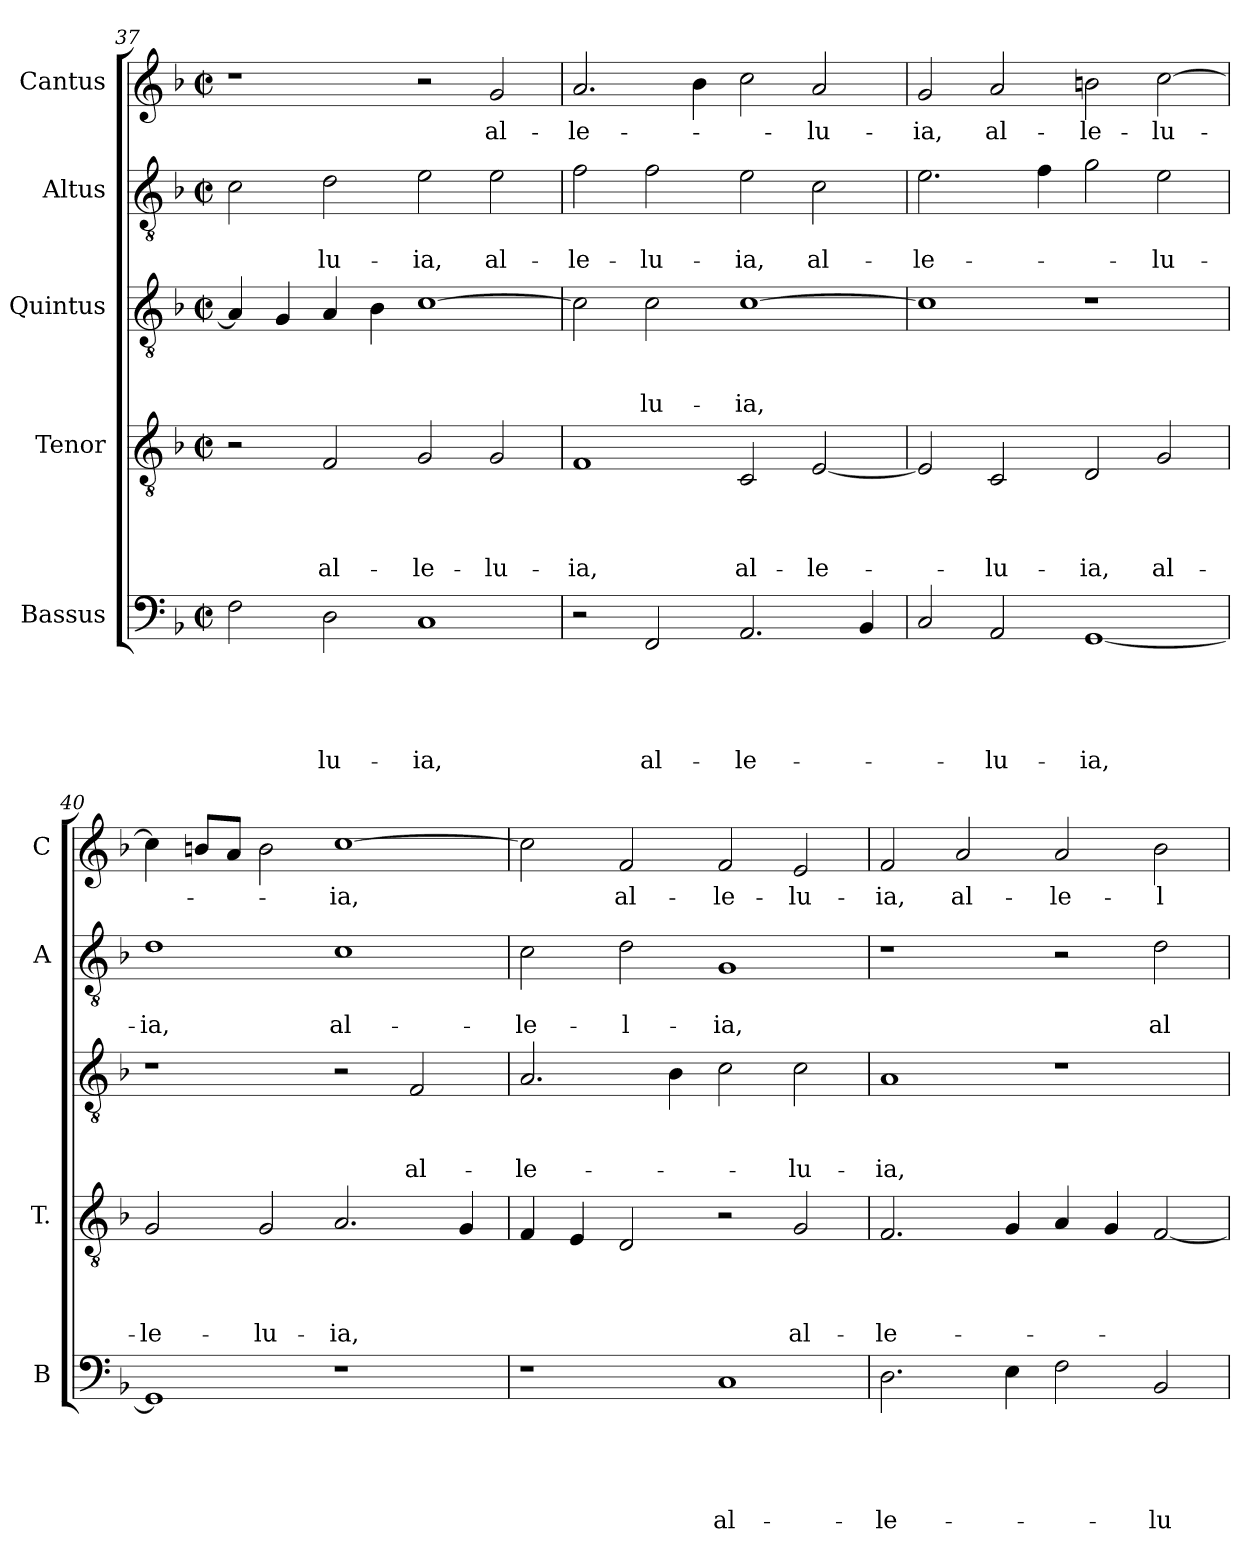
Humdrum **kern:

**kern	**text	**text	**text	**text	**text	**kern	**text	**text	**text	**text	**kern	**text	**text	**text	**kern	**text	**text	**kern	**text
*part5	*part5	*part5	*part5	*part5	*part5	*part4	*part4	*part4	*part4	*part4	*part3	*part3	*part3	*part3	*part2	*part2	*part2	*part1	*part1
*staff5	*staff5	*staff5	*staff5	*staff5	*staff5	*staff4	*staff4	*staff4	*staff4	*staff4	*staff3	*staff3	*staff3	*staff3	*staff2	*staff2	*staff2	*staff1	*staff1
*I"Bassus	*	*	*	*	*	*I"Tenor	*	*	*	*	*I"Quintus	*	*	*	*I"Altus	*	*	*I"Cantus	*
*I'B	*	*	*	*	*	*I'T.	*	*	*	*	*	*	*	*	*I'A	*	*	*I'C	*
!!LO:LB:g=z
*clefF4	*	*	*	*	*	*clefGv2	*	*	*	*	*clefGv2	*	*	*	*clefGv2	*	*	*clefG2	*
*k[b-]	*	*	*	*	*	*k[b-]	*	*	*	*	*k[b-]	*	*	*	*k[b-]	*	*	*k[b-]	*
*F:	*	*	*	*	*	*F:	*	*	*	*	*F:	*	*	*	*F:	*	*	*F:	*
*M2/2	*	*	*	*	*	*M2/2	*	*	*	*	*M2/2	*	*	*	*M2/2	*	*	*M2/2	*
*met(c|)	*	*	*	*	*	*met(c|)	*	*	*	*	*met(c|)	*	*	*	*met(c|)	*	*	*met(c|)	*
=37	=37	=37	=37	=37	=37	=37	=37	=37	=37	=37	=37	=37	=37	=37	=37	=37	=37	=37	=37
2F\	.	.	.	.	.	2r	.	.	.	.	4A/]	.	.	.	2c\	.	.	1r	.
.	.	.	.	.	.	.	.	.	.	.	4G/	.	.	.	.	.	.	.	.
!	!	!	!	!	!LO:LY:b	!	!	!	!	!LO:LY:b	!	!	!	!	!	!	!LO:LY:b	!	!
2D\	.	.	.	.	-lu-	2F/	.	.	.	al-	4A/	.	.	.	2d\	.	-lu-	.	.
.	.	.	.	.	.	.	.	.	.	.	4B-\	.	.	.	.	.	.	.	.
!	!	!	!	!	!LO:LY:b	!	!	!	!	!LO:LY:b	!	!	!	!	!	!	!LO:LY:b	!	!
1C	.	.	.	.	-ia,	2G/	.	.	.	-le-	[1c	.	.	.	2e\	.	-ia,	2r	.
!	!	!	!	!	!	!	!	!	!	!LO:LY:b	!	!	!	!	!	!	!LO:LY:b	!	!LO:LY:b
.	.	.	.	.	.	2G/	.	.	.	-lu-	.	.	.	.	2e\	.	al-	2g/	al-
=38	=38	=38	=38	=38	=38	=38	=38	=38	=38	=38	=38	=38	=38	=38	=38	=38	=38	=38	=38
!	!	!	!	!	!	!	!	!	!	!LO:LY:b	!	!	!	!	!	!	!LO:LY:b	!	!LO:LY:b
2r	.	.	.	.	.	1F	.	.	.	-ia,	2c\]	.	.	.	2f\	.	-le-	2.a/	-le-
!	!	!	!	!	!LO:LY:b	!	!	!	!	!	!	!	!	!LO:LY:b	!	!	!LO:LY:b	!	!
2FF/	.	.	.	.	al-	.	.	.	.	.	2c\	.	.	-lu-	2f\	.	-lu-	.	.
.	.	.	.	.	.	.	.	.	.	.	.	.	.	.	.	.	.	4b-\	.
!	!	!	!	!	!LO:LY:b	!	!	!	!	!LO:LY:b	!	!	!	!LO:LY:b	!	!	!LO:LY:b	!	!
2.AA/	.	.	.	.	-le-	2C/	.	.	.	al-	[1c	.	.	-ia,	2e\	.	-ia,	2cc\	.
!	!	!	!	!	!	!	!	!	!	!LO:LY:b	!	!	!	!	!	!	!LO:LY:b	!	!LO:LY:b
.	.	.	.	.	.	[2E/	.	.	.	-le-	.	.	.	.	2c\	.	al-	2a/	-lu-
4BB-/	.	.	.	.	.	.	.	.	.	.	.	.	.	.	.	.	.	.	.
=39	=39	=39	=39	=39	=39	=39	=39	=39	=39	=39	=39	=39	=39	=39	=39	=39	=39	=39	=39
!	!	!	!	!	!	!	!	!	!	!	!	!	!	!	!	!	!LO:LY:b	!	!LO:LY:b
2C/	.	.	.	.	.	2E/]	.	.	.	.	1c]	.	.	.	2.e\	.	-le-	2g/	-ia,
!	!	!	!	!	!LO:LY:b	!	!	!	!	!LO:LY:b	!	!	!	!	!	!	!	!	!LO:LY:b
2AA/	.	.	.	.	-lu-	2C/	.	.	.	-lu-	.	.	.	.	.	.	.	2a/	al-
.	.	.	.	.	.	.	.	.	.	.	.	.	.	.	4f\	.	.	.	.
!	!	!	!	!	!LO:LY:b	!	!	!	!	!LO:LY:b	!	!	!	!	!	!	!	!	!LO:LY:b
[1GG	.	.	.	.	-ia,	2D/	.	.	.	-ia,	1r	.	.	.	2g\	.	.	2bn\	-le-
!	!	!	!	!	!	!	!	!	!	!LO:LY:b	!	!	!	!	!	!	!LO:LY:b	!	!LO:LY:b
.	.	.	.	.	.	2G/	.	.	.	al-	.	.	.	.	2e\	.	-lu-	[2cc\	-lu-
=40	=40	=40	=40	=40	=40	=40	=40	=40	=40	=40	=40	=40	=40	=40	=40	=40	=40	=40	=40
!	!	!	!	!	!	!	!	!	!	!LO:LY:b	!	!	!	!	!	!	!LO:LY:b	!	!
1GG]	.	.	.	.	.	2G/	.	.	.	-le-	1r	.	.	.	1d	.	-ia,	4cc\]	.
.	.	.	.	.	.	.	.	.	.	.	.	.	.	.	.	.	.	8bn/L	.
.	.	.	.	.	.	.	.	.	.	.	.	.	.	.	.	.	.	8a/J	.
!	!	!	!	!	!	!	!	!	!	!LO:LY:b	!	!	!	!	!	!	!	!	!
.	.	.	.	.	.	2G/	.	.	.	-lu-	.	.	.	.	.	.	.	2b\	.
!	!	!	!	!	!	!	!	!	!	!LO:LY:b	!	!	!	!	!	!	!LO:LY:b	!	!LO:LY:b
1r	.	.	.	.	.	2.A/	.	.	.	-ia,	2r	.	.	.	1c	.	al-	[1cc	-ia,
!	!	!	!	!	!	!	!	!	!	!	!	!	!	!LO:LY:b	!	!	!	!	!
.	.	.	.	.	.	.	.	.	.	.	2F/	.	.	al-	.	.	.	.	.
.	.	.	.	.	.	4G/	.	.	.	.	.	.	.	.	.	.	.	.	.
=41	=41	=41	=41	=41	=41	=41	=41	=41	=41	=41	=41	=41	=41	=41	=41	=41	=41	=41	=41
!	!	!	!	!	!	!	!	!	!	!	!	!	!	!LO:LY:b	!	!	!LO:LY:b	!	!
1r	.	.	.	.	.	4F/	.	.	.	.	2.A/	.	.	-le-	2c\	.	-le-	2cc\]	.
.	.	.	.	.	.	4E/	.	.	.	.	.	.	.	.	.	.	.	.	.
!	!	!	!	!	!	!	!	!	!	!	!	!	!	!	!	!	!LO:LY:b	!	!LO:LY:b
.	.	.	.	.	.	2D/	.	.	.	.	.	.	.	.	2d\	.	-l-	2f/	al-
.	.	.	.	.	.	.	.	.	.	.	4B-\	.	.	.	.	.	.	.	.
!	!	!	!	!	!LO:LY:b	!	!	!	!	!	!	!	!	!	!	!	!LO:LY:b	!	!LO:LY:b
1C	.	.	.	.	al-	2r	.	.	.	.	2c\	.	.	.	1G	.	-ia,	2f/	-le-
!	!	!	!	!	!	!	!	!	!	!LO:LY:b	!	!	!	!LO:LY:b	!	!	!	!	!LO:LY:b
.	.	.	.	.	.	2G/	.	.	.	al-	2c\	.	.	-lu-	.	.	.	2e/	-lu-
!!LO:PB:g=z
=42	=42	=42	=42	=42	=42	=42	=42	=42	=42	=42	=42	=42	=42	=42	=42	=42	=42	=42	=42
!	!	!	!	!	!LO:LY:b	!	!	!	!	!LO:LY:b	!	!	!	!LO:LY:b	!	!	!	!	!LO:LY:b
2.D\	.	.	.	.	-le-	2.F/	.	.	.	-le-	1A	.	.	-ia,	1r	.	.	2f/	-ia,
!	!	!	!	!	!	!	!	!	!	!	!	!	!	!	!	!	!	!	!LO:LY:b
.	.	.	.	.	.	.	.	.	.	.	.	.	.	.	.	.	.	2a/	al-
4E\	.	.	.	.	.	4G/	.	.	.	.	.	.	.	.	.	.	.	.	.
!	!	!	!	!	!	!	!	!	!	!	!	!	!	!	!	!	!	!	!LO:LY:b
2F\	.	.	.	.	.	4A/	.	.	.	.	1r	.	.	.	2r	.	.	2a/	-le-
.	.	.	.	.	.	4G/	.	.	.	.	.	.	.	.	.	.	.	.	.
!	!	!	!	!	!LO:LY:b	!	!	!	!	!	!	!	!	!	!	!	!LO:LY:b	!	!LO:LY:b
2BB-/	.	.	.	.	-lu-	[2F/	.	.	.	.	.	.	.	.	2d\	.	al-	2b-\	-l-
=	=	=	=	=	=	=	=	=	=	=	=	=	=	=	=	=	=	=	=
*-	*-	*-	*-	*-	*-	*-	*-	*-	*-	*-	*-	*-	*-	*-	*-	*-	*-	*-	*-
